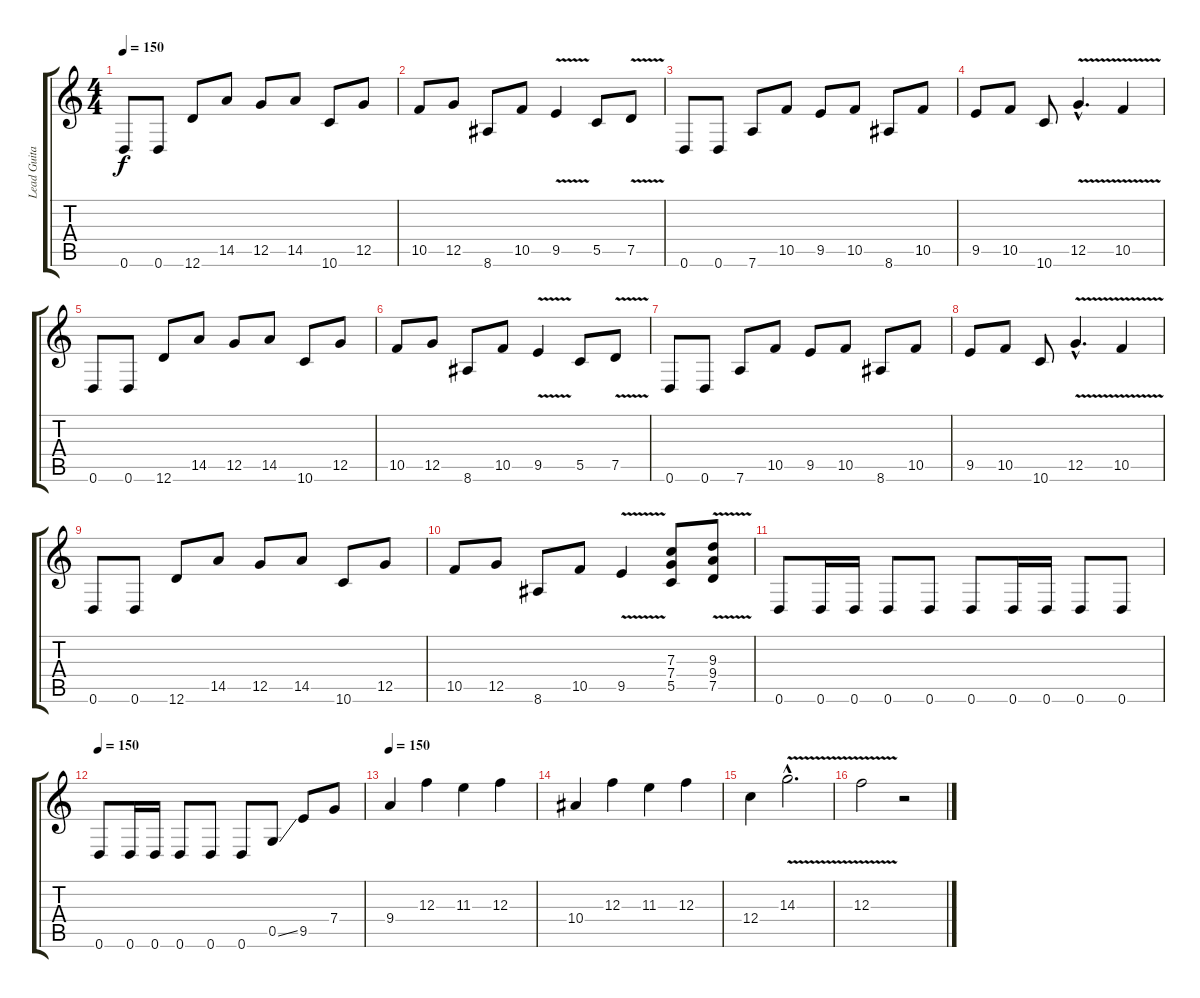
\track ("Lead Guitar" "Lead Guita") {instrument distortionguitar}
\staff {score tabs}
\tuning (D4 A3 F3 C3 G2 D2) {hide}
\ts (4 4)
\tempo 150
\clef g2
\ks c
0.6.8{dy f} 0.6.8 12.6.8 14.5.8 12.5.8 14.5.8 10.6.8 12.5.8 |
10.5.8 12.5.8 8.6.8 10.5.8 9.5{v}.4 5.5.8 7.5{v}.8 |
0.6.8 0.6.8 7.6.8 10.5.8 9.5.8 10.5.8 8.6.8 10.5.8 |
9.5.8 10.5.8 10.6.8 12.5{v hac}.4{d} 10.5{v}.4 |
0.6.8 0.6.8 12.6.8 14.5.8 12.5.8 14.5.8 10.6.8 12.5.8 |
10.5.8 12.5.8 8.6.8 10.5.8 9.5{v}.4 5.5.8 7.5{v}.8 |
0.6.8 0.6.8 7.6.8 10.5.8 9.5.8 10.5.8 8.6.8 10.5.8 |
9.5.8 10.5.8 10.6.8 12.5{v hac}.4{d} 10.5{v}.4 |
0.6.8 0.6.8 12.6.8 14.5.8 12.5.8 14.5.8 10.6.8 12.5.8 |
10.5.8 12.5.8 8.6.8 10.5.8 9.5{v}.4 (7.3 7.4 5.5).8 (9.3 9.4 7.5{v}).8 |
0.6.8 0.6.16 0.6.16 0.6.8 0.6.8 0.6.8 0.6.16 0.6.16 0.6.8 0.6.8 |
\tempo 150
0.6.8 0.6.16 0.6.16 0.6.8 0.6.8 0.6.8 0.5{ss}.8 9.5.8 7.4.8 |
\tempo 150
9.4.4{balance 8} 12.3.4 11.3.4 12.3.4 |
10.4.4 12.3.4 11.3.4 12.3.4 |
12.4.4 14.3{v hac}.2{d} |
12.3{v}.2 r.2
